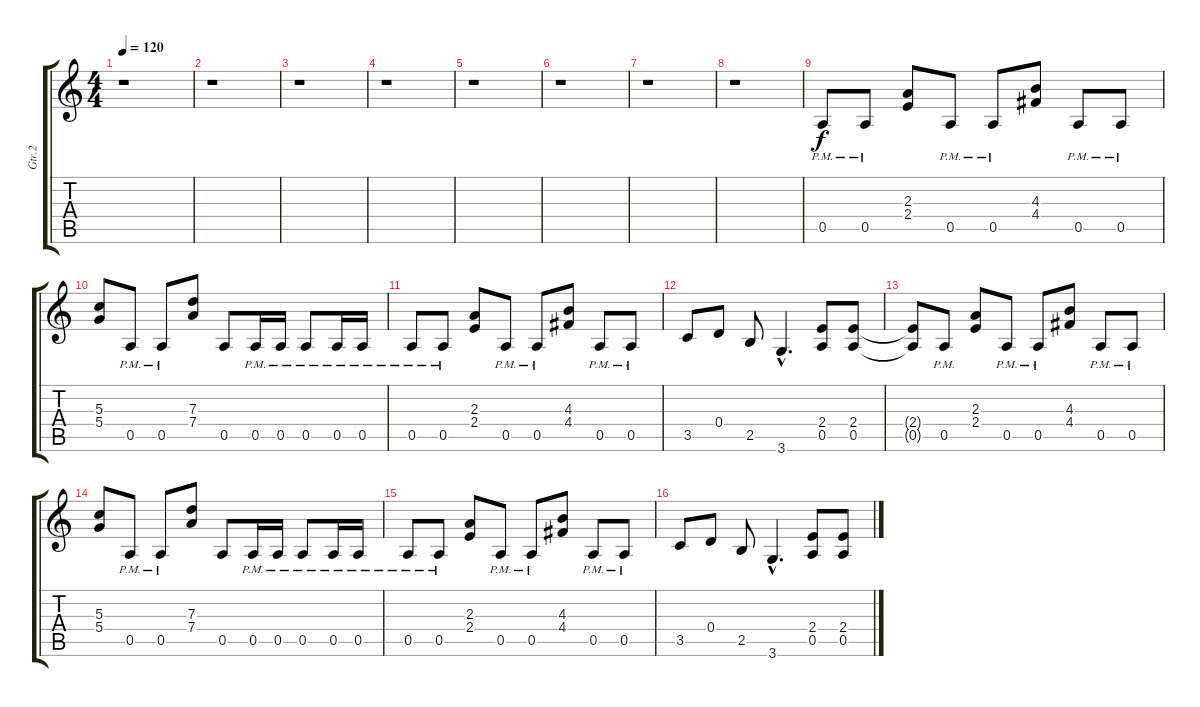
\track ("Gtr.2" "Gtr.2") {instrument overdrivenguitar}
\staff {score tabs}
\tuning (E4 B3 G3 D3 A2 E2) {hide}
\ts (4 4)
\tempo 120
\clef g2
\ks c
r.1{dy f instrument overdrivenguitar} |
r.1 |
r.1 |
r.1 |
r.1 |
r.1 |
r.1 |
r.1 |
0.5{pm}.8 0.5{pm}.8 (2.3 2.4).8 0.5{pm}.8 0.5{pm}.8 (4.3 4.4).8 0.5{pm}.8 0.5{pm}.8 |
(5.3 5.4).8 0.5{pm}.8 0.5{pm}.8 (7.3 7.4).8 0.5.8 0.5{pm}.16 0.5{pm}.16 0.5{pm}.8 0.5{pm}.16 0.5{pm}.16 |
0.5{pm}.8 0.5{pm}.8 (2.3 2.4).8 0.5{pm}.8 0.5{pm}.8 (4.3 4.4).8 0.5{pm}.8 0.5{pm}.8 |
3.5.8 0.4.8 2.5.8 3.6{hac}.4{d} (2.4 0.5).8 (2.4 0.5).8 |
(2.4{t} 0.5{t}).8 0.5{pm}.8 (2.3 2.4).8 0.5{pm}.8 0.5{pm}.8 (4.3 4.4).8 0.5{pm}.8 0.5{pm}.8 |
(5.3 5.4).8 0.5{pm}.8 0.5{pm}.8 (7.3 7.4).8 0.5.8 0.5{pm}.16 0.5{pm}.16 0.5{pm}.8 0.5{pm}.16 0.5{pm}.16 |
0.5{pm}.8 0.5{pm}.8 (2.3 2.4).8 0.5{pm}.8 0.5{pm}.8 (4.3 4.4).8 0.5{pm}.8 0.5{pm}.8 |
3.5.8 0.4.8 2.5.8 3.6{hac}.4{d} (2.4 0.5).8 (2.4 0.5).8
